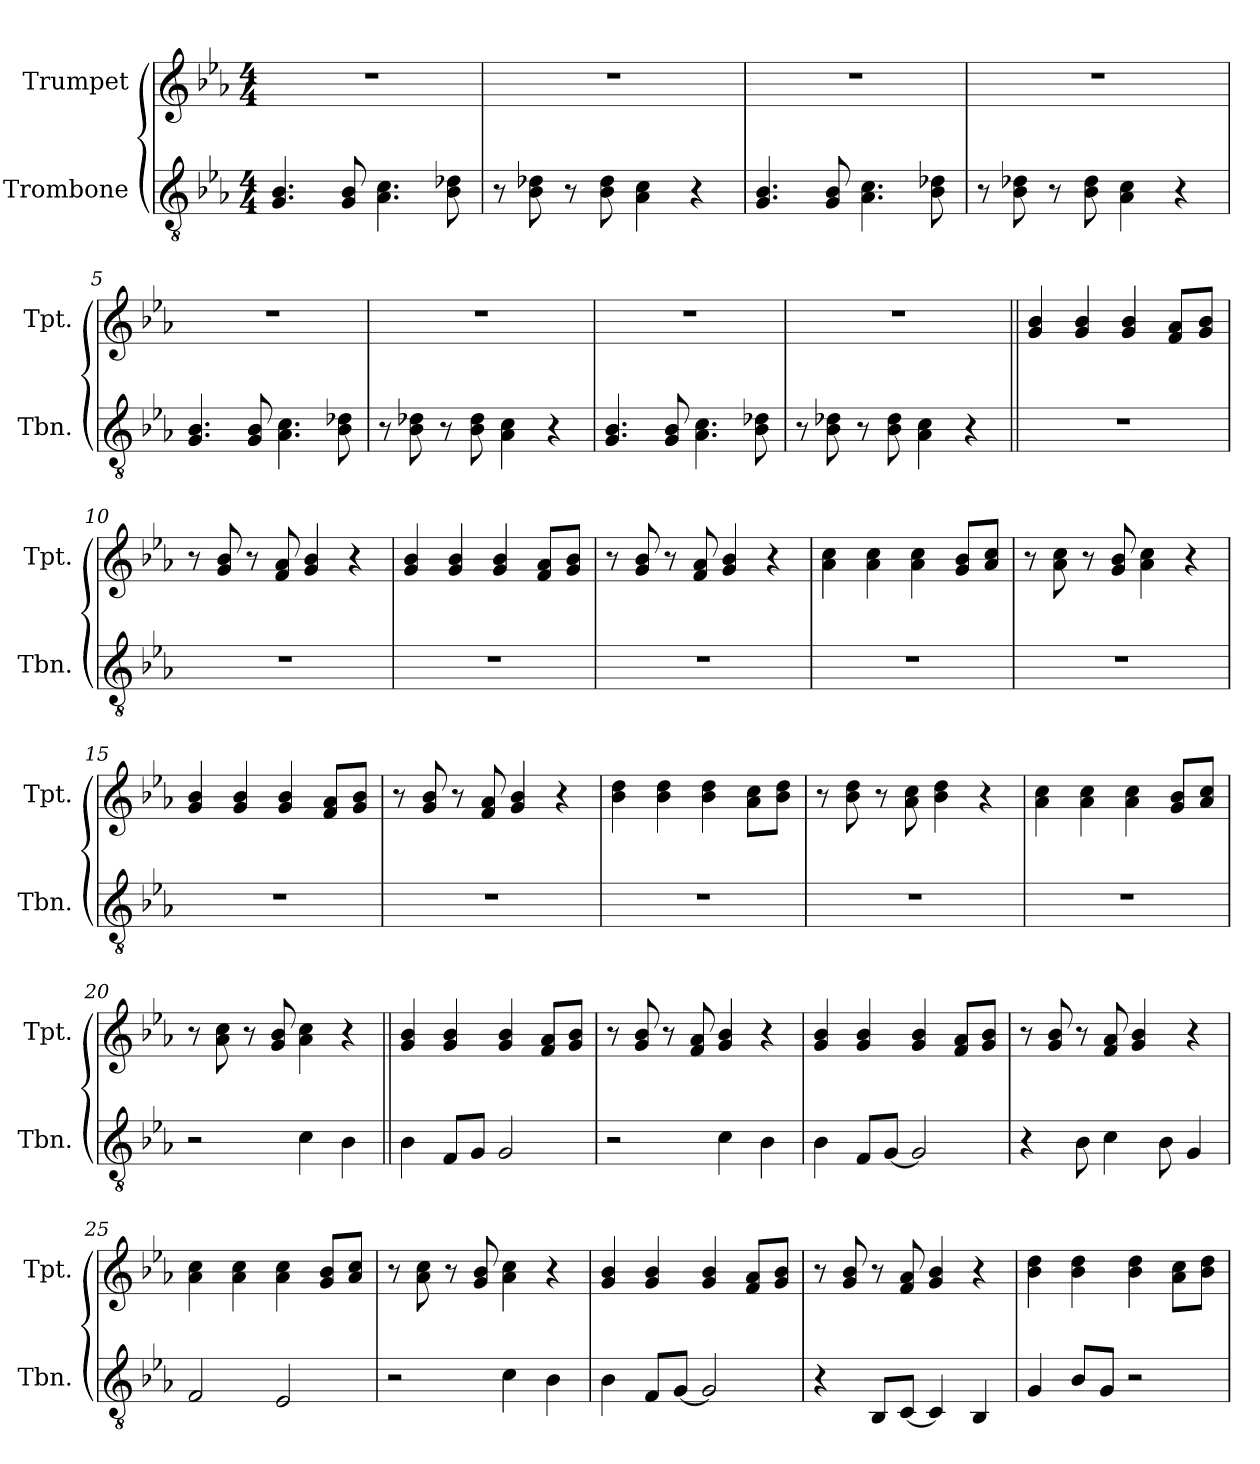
**kern	**kern
*part2	*part1
*staff2	*staff1
*I"Trombone	*I"Trumpet
*I'Tbn.	*I'Tpt.
*clefGv2	*clefG2
*k[b-e-a-]	*k[b-e-a-]
*M4/4	*M4/4
*MM168	*MM168
=1	=1
4.G 4.B-	1r
8G 8B-	.
4.A- 4.c	.
8B- 8d-X	.
=2	=2
8r	1r
8B- 8d-X	.
8r	.
8B- 8d-	.
4A- 4c	.
4r	.
=3	=3
4.G 4.B-	1r
8G 8B-	.
4.A- 4.c	.
8B- 8d-X	.
=4	=4
8r	1r
8B- 8d-X	.
8r	.
8B- 8d-	.
4A- 4c	.
4r	.
=5	=5
4.G 4.B-	1r
8G 8B-	.
4.A- 4.c	.
8B- 8d-X	.
=6	=6
8r	1r
8B- 8d-X	.
8r	.
8B- 8d-	.
4A- 4c	.
4r	.
=7	=7
4.G 4.B-	1r
8G 8B-	.
4.A- 4.c	.
8B- 8d-X	.
=8	=8
8r	1r
8B- 8d-X	.
8r	.
8B- 8d-	.
4A- 4c	.
4r	.
=9||	=9||
1r	4g 4b-
.	4g 4b-
.	4g 4b-
.	8f 8a-L
.	8g 8b-J
=10	=10
1r	8r
.	8g 8b-
.	8r
.	8f 8a-
.	4g 4b-
.	4r
=11	=11
1r	4g 4b-
.	4g 4b-
.	4g 4b-
.	8f 8a-L
.	8g 8b-J
=12	=12
1r	8r
.	8g 8b-
.	8r
.	8f 8a-
.	4g 4b-
.	4r
=13	=13
1r	4a- 4cc
.	4a- 4cc
.	4a- 4cc
.	8g 8b-L
.	8a- 8ccJ
=14	=14
1r	8r
.	8a- 8cc
.	8r
.	8g 8b-
.	4a- 4cc
.	4r
=15	=15
1r	4g 4b-
.	4g 4b-
.	4g 4b-
.	8f 8a-L
.	8g 8b-J
=16	=16
1r	8r
.	8g 8b-
.	8r
.	8f 8a-
.	4g 4b-
.	4r
=17	=17
1r	4b- 4dd
.	4b- 4dd
.	4b- 4dd
.	8a- 8ccL
.	8b- 8ddJ
=18	=18
1r	8r
.	8b- 8dd
.	8r
.	8a- 8cc
.	4b- 4dd
.	4r
=19	=19
1r	4a- 4cc
.	4a- 4cc
.	4a- 4cc
.	8g 8b-L
.	8a- 8ccJ
=20	=20
2r	8r
.	8a- 8cc
.	8r
.	8g 8b-
4c	4a- 4cc
4B-	4r
=21||	=21||
4B-	4g 4b-
8FL	4g 4b-
8GJ	.
2G	4g 4b-
.	8f 8a-L
.	8g 8b-J
=22	=22
2r	8r
.	8g 8b-
.	8r
.	8f 8a-
4c	4g 4b-
4B-	4r
=23	=23
4B-	4g 4b-
8FL	4g 4b-
[8GJ	.
2G]	4g 4b-
.	8f 8a-L
.	8g 8b-J
=24	=24
4r	8r
.	8g 8b-
8B-	8r
4c	8f 8a-
.	4g 4b-
8B-	.
4G	4r
=25	=25
2F	4a- 4cc
.	4a- 4cc
2E-	4a- 4cc
.	8g 8b-L
.	8a- 8ccJ
=26	=26
2r	8r
.	8a- 8cc
.	8r
.	8g 8b-
4c	4a- 4cc
4B-	4r
=27	=27
4B-	4g 4b-
8FL	4g 4b-
[8GJ	.
2G]	4g 4b-
.	8f 8a-L
.	8g 8b-J
=28	=28
4r	8r
.	8g 8b-
8BB-L	8r
[8CJ	8f 8a-
4C]	4g 4b-
4BB-	4r
=29	=29
4G	4b- 4dd
8B-L	4b- 4dd
8GJ	.
2r	4b- 4dd
.	8a- 8ccL
.	8b- 8ddJ
=	=
*-	*-
